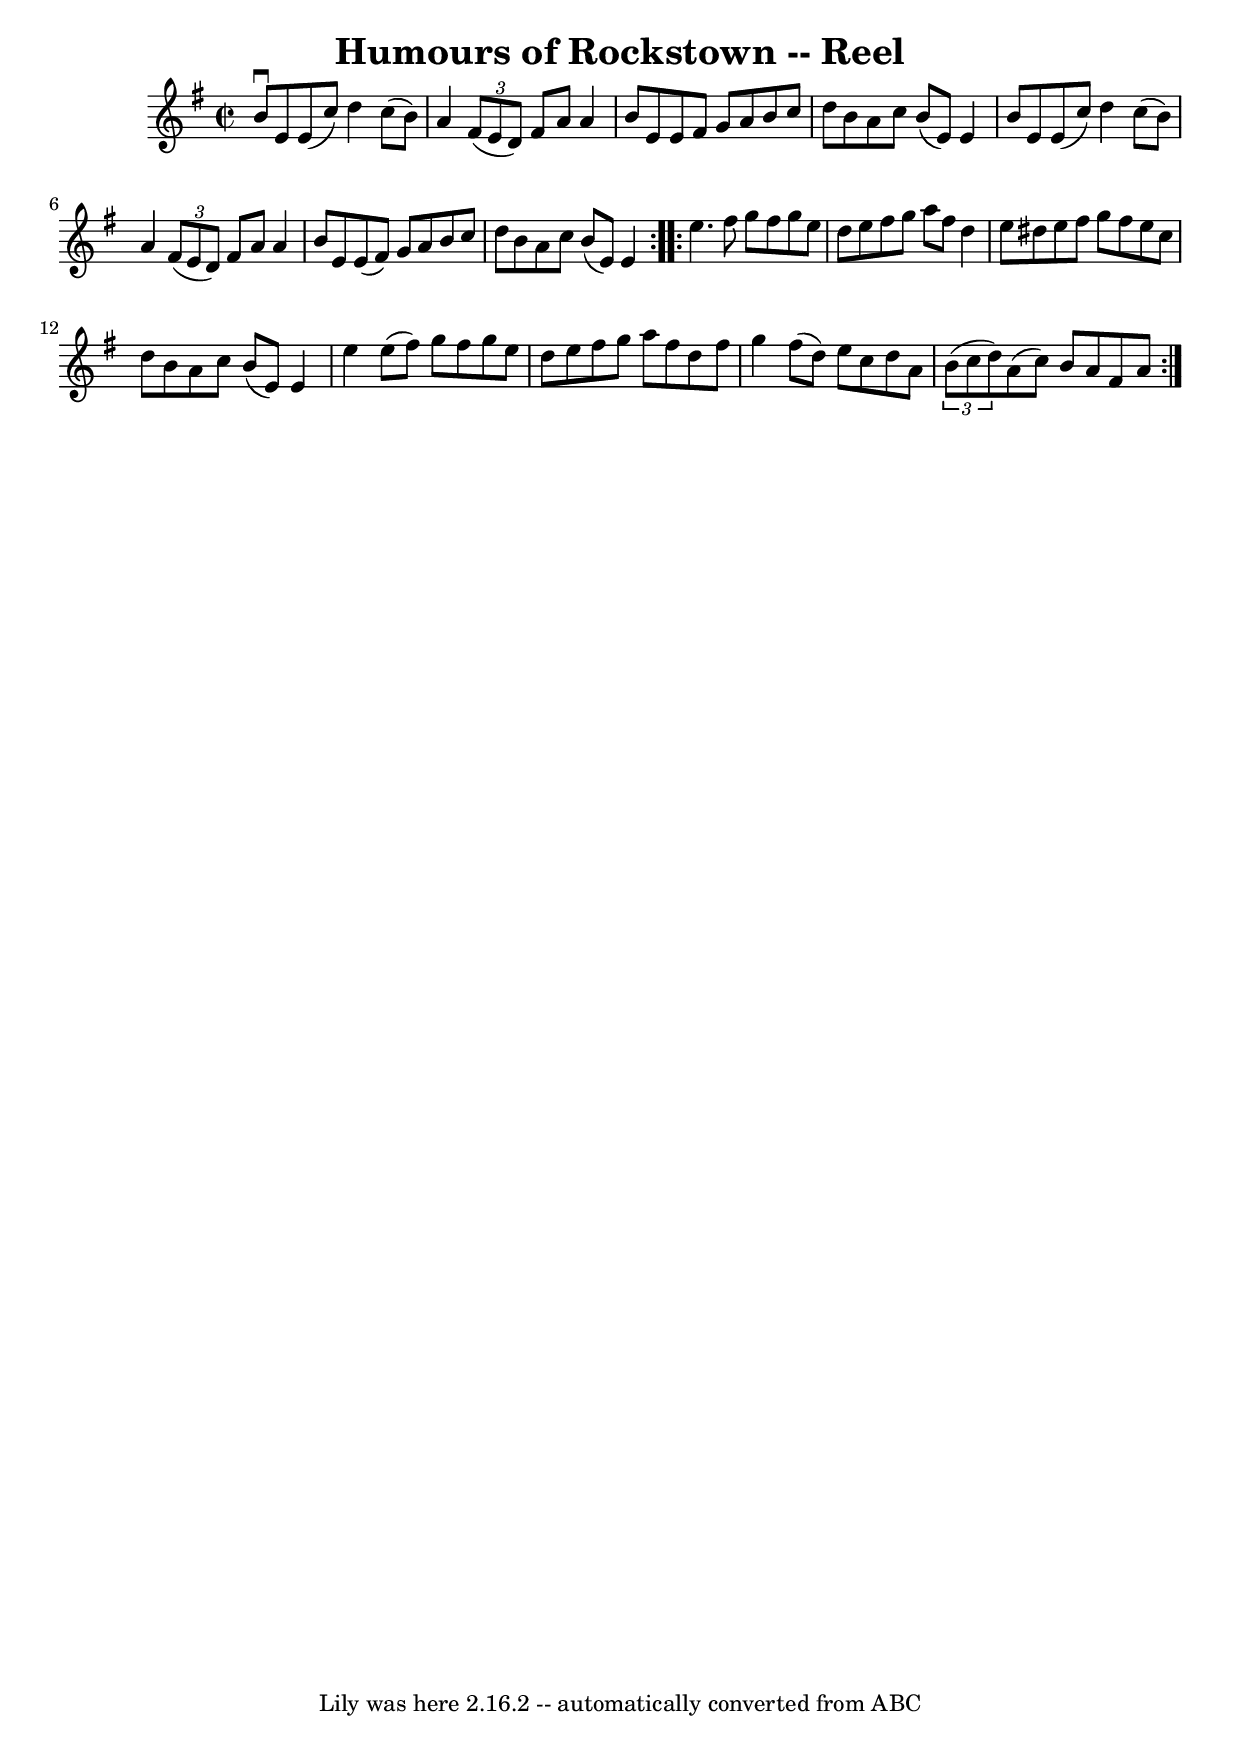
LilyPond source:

\version "2.16.2"
\include "Mammoth.ily"
\header {
  %% book = "Ryan's Mammoth Collection"
  crossRefNumber = "1"
  footnotes = "\\\\217"
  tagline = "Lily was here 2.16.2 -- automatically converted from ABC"
  title = "Humours of Rockstown -- Reel"

}
voicedefault =  {



  \repeat volta 2 {

    \override Staff.TimeSignature #'style = #'C
    \time 2/2 
    \key e \minor
    b'8^\downbow e'8 e'8 (c''8) d''4    
    c''8 (b'8)   |
    a'4    \times 2/3 { fis'8 (e'8 d'8) 
		      }  
    fis'8 a'8 a'4    |
    b'8 e'8 e'8 fis'8 g'8 a'8    
    b'8 c''8    |
    d''8 b'8 a'8 c''8 b'8 (e'8) e'4   
    |
    b'8 e'8 e'8 (c''8) d''4 c''8 (b'8)   
    |
    a'4    \times 2/3 { fis'8 (e'8 d'8) 
		      } fis'8 a'8    
    a'4    |
    b'8 e'8 e'8 (fis'8) g'8 a'8 b'8 c''8   
    |
    d''8 b'8 a'8 c''8 b'8 (e'8) e'4    
  }     

  \repeat volta 2 {
    e''4. fis''8 g''8 fis''8 g''8 e''8    
    |
    d''8 e''8 fis''8 g''8 a''8 fis''8 d''4    |
    
    e''8 dis''8 e''8 fis''8 g''8 fis''8 e''8 c''8    
    |
    d''8 b'8 a'8 c''8 b'8 (e'8) e'4    |
    
    e''4 e''8 (fis''8) g''8 fis''8 g''8 e''8    |
    d''8 
    e''8 fis''8 g''8 a''8 fis''8 d''8 fis''8    |
    
    g''4 fis''8 (d''8) e''8 c''8 d''8 a'8    |
    
    \times 2/3 { b'8 (c''8 d''8) 
	       } a'8 (c''8) b'8 a'8    
    fis'8 a'8  
  }   

}

\score{
  <<

    \context Staff="default"
    {
      \voicedefault 
      
    }

  >>
  \layout {
    
  }
  \midi {
  }

}
